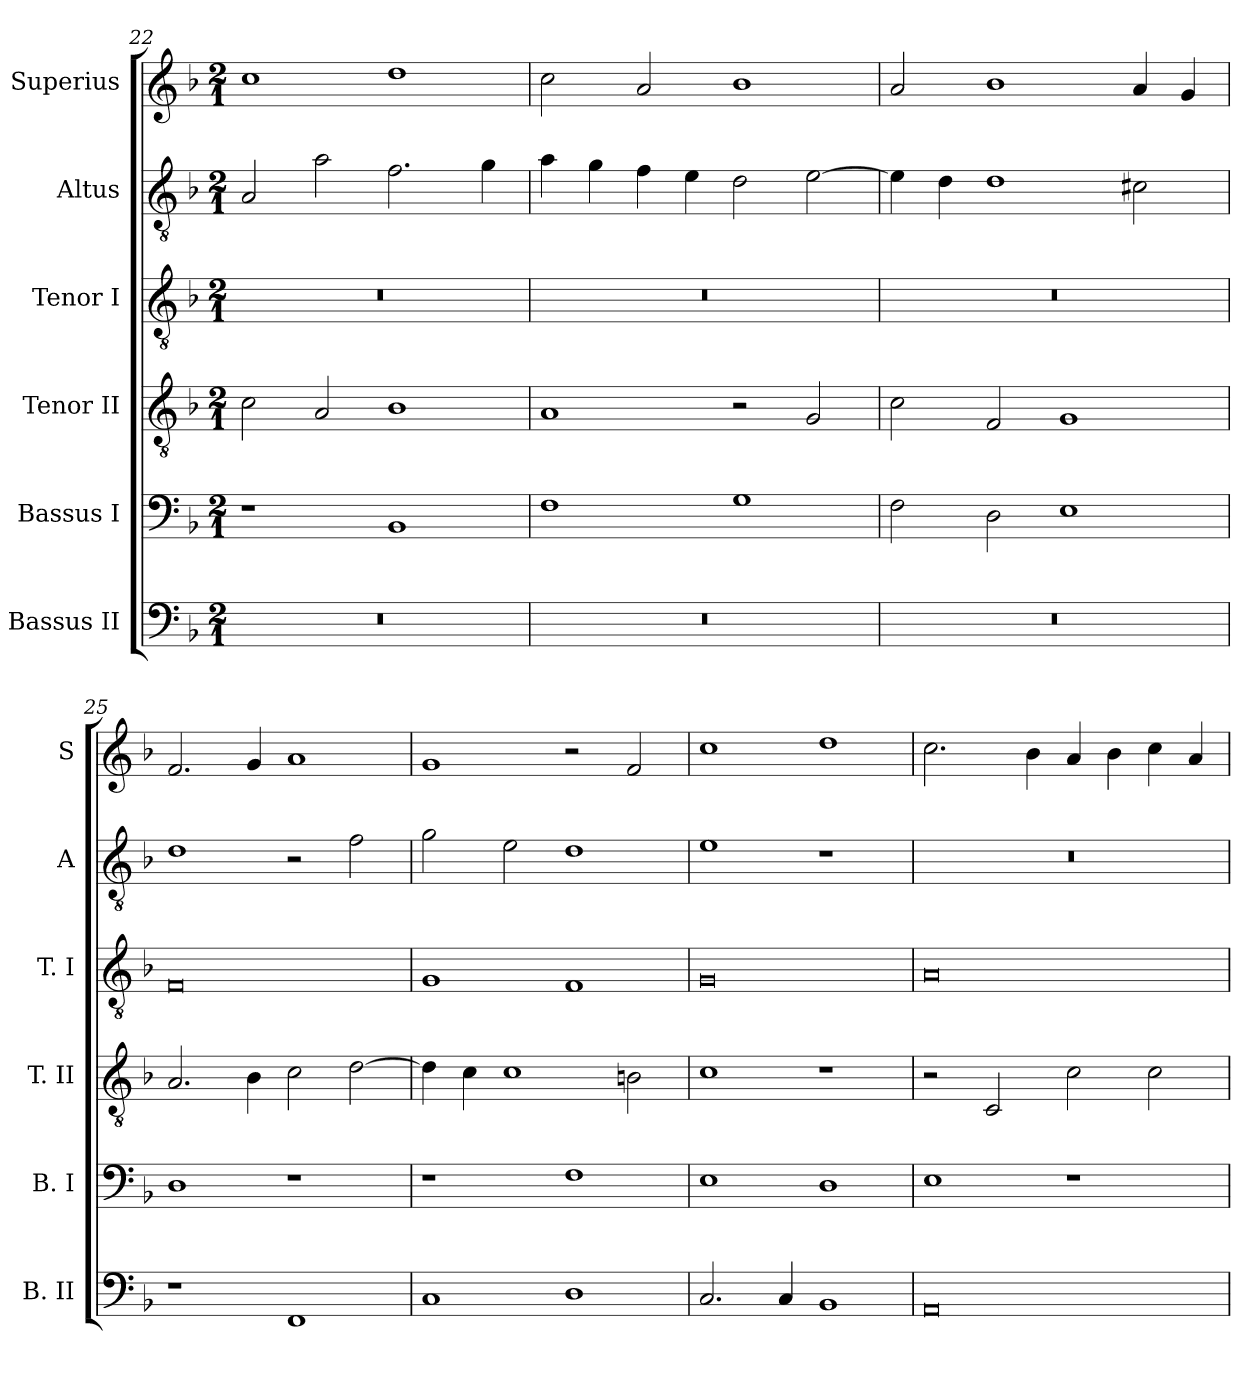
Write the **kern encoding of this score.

**kern	**kern	**kern	**kern	**kern	**kern
*part6	*part5	*part4	*part3	*part2	*part1
*staff6	*staff5	*staff4	*staff3	*staff2	*staff1
*I"Bassus II	*I"Bassus I	*I"Tenor II	*I"Tenor I	*I"Altus	*I"Superius
*I'B. II	*I'B. I	*I'T. II	*I'T. I	*I'A	*I'S
*clefF4	*clefF4	*clefGv2	*clefGv2	*clefGv2	*clefG2
*k[b-]	*k[b-]	*k[b-]	*k[b-]	*k[b-]	*k[b-]
*F:	*F:	*F:	*F:	*F:	*F:
*M2/1	*M2/1	*M2/1	*M2/1	*M2/1	*M2/1
=22	=22	=22	=22	=22	=22
0r	1r	2c	0r	2A	1cc
.	.	2A	.	2a	.
.	1BB-	1B-	.	2.f	1dd
.	.	.	.	4g	.
=23	=23	=23	=23	=23	=23
0r	1F	1A	0r	4a	2cc
.	.	.	.	4g	.
.	.	.	.	4f	2a
.	.	.	.	4e	.
.	1G	2r	.	2d	1b-
.	.	2G	.	[2e	.
=24	=24	=24	=24	=24	=24
0r	2F	2c	0r	4e]	2a
.	.	.	.	4d	.
.	2D	2F	.	1d	1b-
.	1E	1G	.	.	.
.	.	.	.	2c#X	4a
.	.	.	.	.	4g
=25	=25	=25	=25	=25	=25
1r	1D	2.A	0F	1d	2.f
.	.	4B-	.	.	4g
1FF	1r	2c	.	2r	1a
.	.	[2d	.	2f	.
=26	=26	=26	=26	=26	=26
1C	1r	4d]	1G	2g	1g
.	.	4c	.	.	.
.	.	1c	.	2e	.
1D	1F	.	1F	1d	2r
.	.	2Bn	.	.	2f
=27	=27	=27	=27	=27	=27
2.C	1E	1c	0G	1e	1cc
4C	.	.	.	.	.
1BB-	1D	1r	.	1r	1dd
=28	=28	=28	=28	=28	=28
0AA	1E	2r	0A	0r	2.cc
.	.	2C	.	.	.
.	.	.	.	.	4b-
.	1r	2c	.	.	4a
.	.	.	.	.	4b-
.	.	2c	.	.	4cc
.	.	.	.	.	4a
=	=	=	=	=	=
*-	*-	*-	*-	*-	*-
